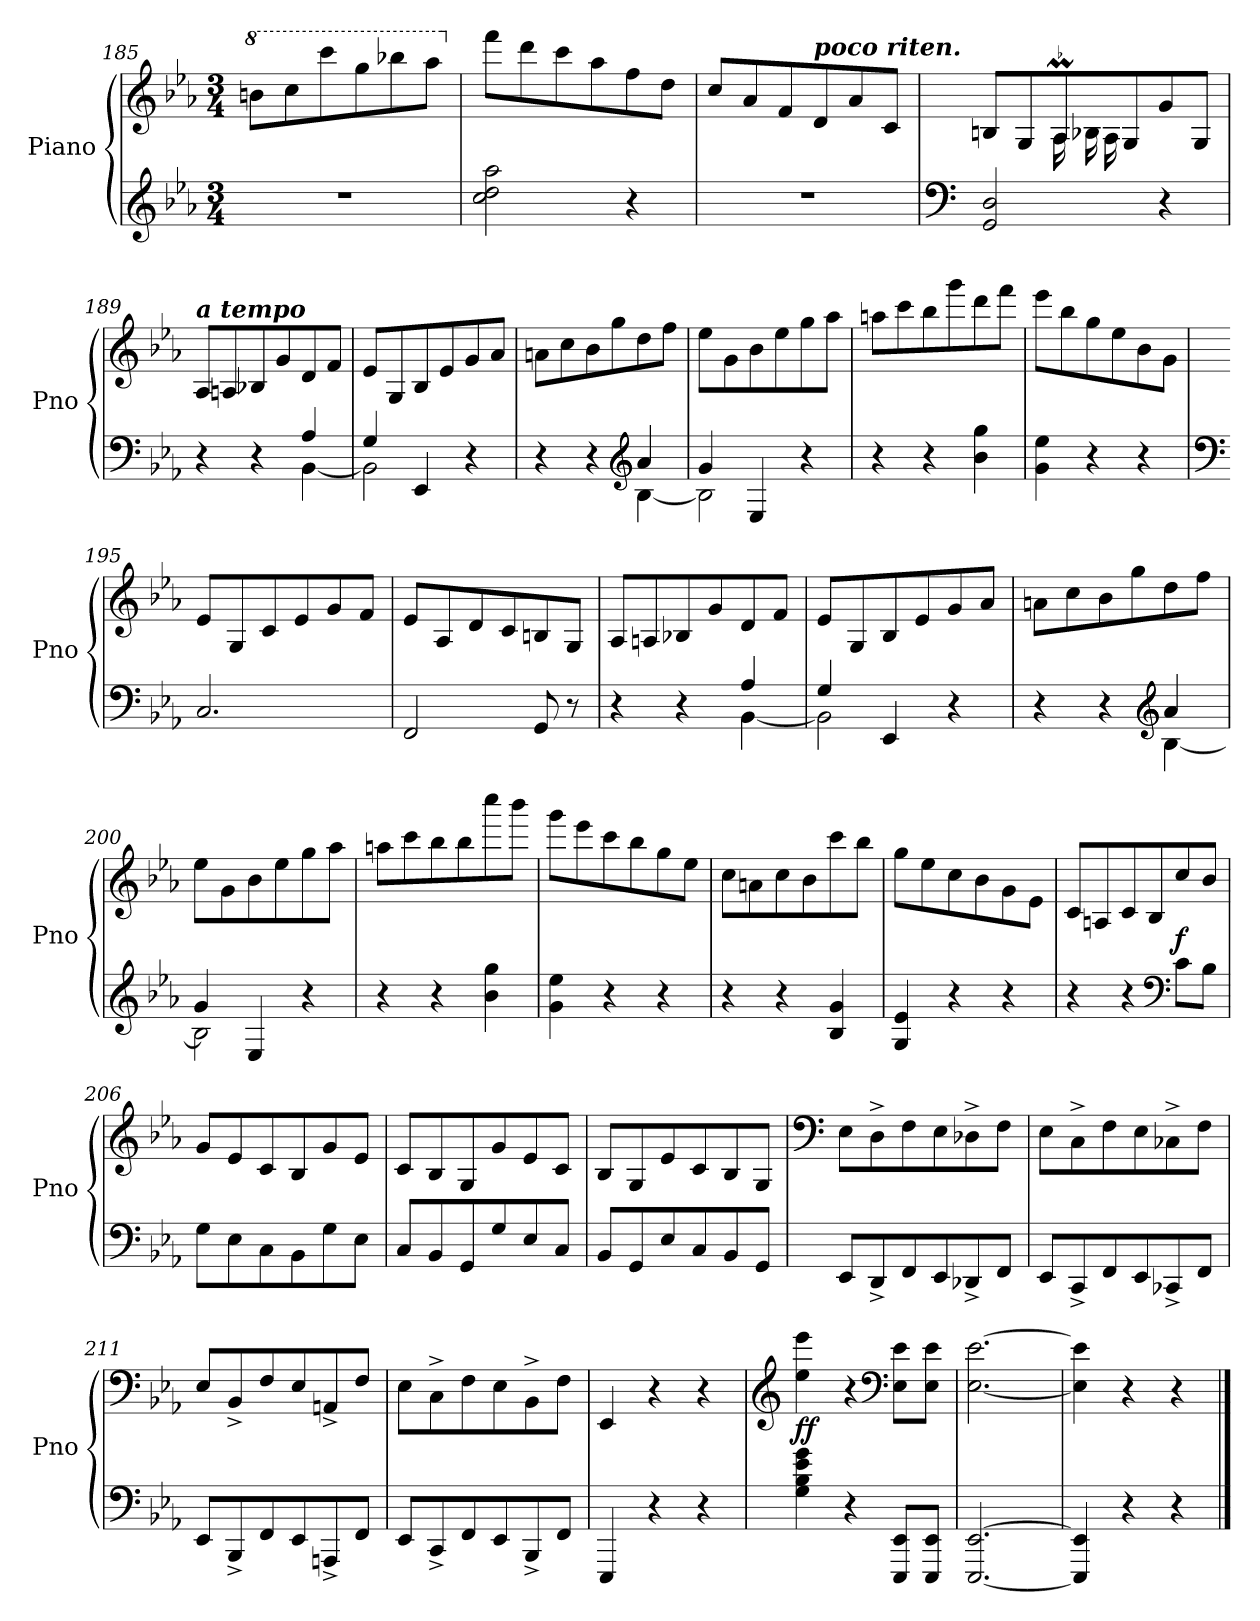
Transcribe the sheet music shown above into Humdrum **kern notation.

**kern	**kern	**dynam
*part1	*part1	*part1
*staff2	*staff1	*staff1/2
*I"Piano	*	*
*I'Pno	*	*
*clefG2	*clefG2	*
*k[b-e-a-]	*k[b-e-a-]	*
*M3/4	*M3/4	*
*	*8va	*
=185	=185	=185
2.r	8bbn\L	.
.	8ccc\	.
.	8cccc\	.
.	8ggg\	.
.	8bbb-X\	.
.	8aaa-\J	.
=186	=186	=186
*	*X8va	*
2cc\ 2dd\ 2aa-\	8fff\L	.
.	8ddd\	.
.	8ccc\	.
.	8aa-\	.
4r	8ff\	.
.	8dd\J	.
=187	=187	=187
2.r	8cc/L	.
.	8a-/	.
.	8f/	.
!	!LO:TX:a:Bi:t=poco riten.	!
.	8d/	.
.	8a-/	.
.	8c/J	.
=188	=188	=188
*clefF4	*	*
*	*^	*
2GG/ 2D/	8Bn/L	4ryy	.
.	8G/	.	.
*	*	*Xtuplet	*
.	8A-M/	24A-	.
.	.	24B-X	.
.	.	24A-	.
.	8G/	4.ryy	.
4r	8g/	.	.
.	8G/J	.	.
*	*v	*v	*
!!LO:LB:g=z
=189	=189	=189
*^	*	*
!	!	!LO:TX:a:Bi:t=a tempo	!
4r	2ryy	8A-/L	.
.	.	8An/	.
4r	.	8B-X/	.
.	.	8g/	.
4A-/	[4BB-\	8d/	.
.	.	8f/J	.
=190	=190	=190	=190
4G/	2BB-\]	8e-/L	.
.	.	8G/	.
4EE-/	.	8B-/	.
.	.	8e-/	.
4r	4ryy	8g/	.
.	.	8a-/J	.
=191	=191	=191	=191
4r	2ryy	8an\L	.
.	.	8cc\	.
4r	.	8b-\	.
.	.	8gg\	.
*clefG2	*	*	*
4a-/	[4B-\	8dd\	.
.	.	8ff\J	.
=192	=192	=192	=192
4g/	2B-\]	8ee-\L	.
.	.	8g\	.
4E-/	.	8b-\	.
.	.	8ee-\	.
4r	4ryy	8gg\	.
.	.	8aa-\J	.
*v	*v	*	*
=193	=193	=193
4r	8aan\L	.
.	8ccc\	.
4r	8bb-\	.
.	8ggg\	.
4b-\ 4gg\	8ddd\	.
.	8fff\J	.
=194	=194	=194
4g\ 4ee-\	8eee-\L	.
.	8bb-\	.
4r	8gg\	.
.	8ee-\	.
4r	8b-\	.
.	8g\J	.
!!LO:LB:g=z
=195	=195	=195
*clefF4	*	*
2.C/	8e-/L	.
.	8G/	.
.	8c/	.
.	8e-/	.
.	8g/	.
.	8f/J	.
=196	=196	=196
2FF/	8e-/L	.
.	8A-/	.
.	8d/	.
.	8c/	.
8GG/	8Bn/	.
8r	8G/J	.
=197	=197	=197
*^	*	*
4r	2ryy	8A-/L	.
.	.	8An/	.
4r	.	8B-X/	.
.	.	8g/	.
4A-/	[4BB-\	8d/	.
.	.	8f/J	.
=198	=198	=198	=198
4G/	2BB-\]	8e-/L	.
.	.	8G/	.
4EE-/	.	8B-/	.
.	.	8e-/	.
4r	4ryy	8g/	.
.	.	8a-/J	.
=199	=199	=199	=199
4r	2ryy	8an\L	.
.	.	8cc\	.
4r	.	8b-\	.
.	.	8gg\	.
*clefG2	*	*	*
4a-/	[4B-\	8dd\	.
.	.	8ff\J	.
=200	=200	=200	=200
4g/	2B-\]	8ee-\L	.
.	.	8g\	.
4E-/	.	8b-\	.
.	.	8ee-\	.
4r	4ryy	8gg\	.
.	.	8aa-\J	.
*v	*v	*	*
!!LO:LB:g=z
=201	=201	=201
4r	8aan\L	.
.	8ccc\	.
4r	8bb-\	.
.	8bb-\	.
4b-\ 4gg\	8cccc\	.
.	8bbb-\J	.
=202	=202	=202
4g\ 4ee-\	8ggg\L	.
.	8eee-\	.
4r	8ccc\	.
.	8bb-\	.
4r	8gg\	.
.	8ee-\J	.
=203	=203	=203
!	!	!LO:DY:b
4r	8cc\L	other-dynamics
.	8an\	.
4r	8cc\	.
.	8b-\	.
4B-/ 4g/	8ccc\	.
.	8bb-\J	.
=204	=204	=204
4G/ 4e-/	8gg\L	.
.	8ee-\	.
4r	8cc\	.
.	8b-\	.
4r	8g\	.
.	8e-\J	.
=205	=205	=205
4r	8c/L	.
.	8An/	.
4r	8c/	.
.	8B-/	.
*clefF4	*	*
!	!	!LO:DY:b
8c\L	8cc/	f
8B-\J	8b-/J	.
=206	=206	=206
8G\L	8g/L	.
8E-\	8e-/	.
8C\	8c/	.
8BB-\	8B-/	.
8G\	8g/	.
8E-\J	8e-/J	.
!!LO:LB:g=z
=207	=207	=207
8C/L	8c/L	.
8BB-/	8B-/	.
8GG/	8G/	.
8G/	8g/	.
8E-/	8e-/	.
8C/J	8c/J	.
=208	=208	=208
8BB-/L	8B-/L	.
8GG/	8G/	.
8E-/	8e-/	.
8C/	8c/	.
8BB-/	8B-/	.
8GG/J	8G/J	.
=209	=209	=209
*	*clefF4	*
8EE-/L	8E-\L	.
8DD^/	8D^\	.
8FF/	8F\	.
8EE-/	8E-\	.
8DD-X^/	8D-X^\	.
8FF/J	8F\J	.
=210	=210	=210
8EE-/L	8E-\L	.
8CC^/	8C^\	.
8FF/	8F\	.
8EE-/	8E-\	.
8CC-X^/	8C-X^\	.
8FF/J	8F\J	.
=211	=211	=211
8EE-/L	8E-/L	.
8BBB-^/	8BB-^/	.
8FF/	8F/	.
8EE-/	8E-/	.
8AAAn^/	8AAn^/	.
8FF/J	8F/J	.
=212	=212	=212
8EE-/L	8E-\L	.
8CC^/	8C^\	.
8FF/	8F\	.
8EE-/	8E-\	.
8BBB-^/	8BB-^\	.
8FF/J	8F\J	.
!!LO:LB:g=z
=213	=213	=213
4EEE-/	4EE-/	.
4r	4r	.
4r	4r	.
=214	=214	=214
*	*clefG2	*
!	!	!LO:DY:b
4G\ 4B-\ 4e-\ 4g\	4ee-\ 4eee-\	ff
4r	4r	.
*	*clefF4	*
8EEE-/ 8EE-/L	8E-\ 8e-\L	.
8EEE-/ 8EE-/J	8E-\ 8e-\J	.
=215	=215	=215
[2.EEE-/ [2.EE-/	[2.E-\ [2.e-\	.
=216	=216	=216
4EEE-/] 4EE-/]	4E-\] 4e-\]	.
4r	4r	.
4r	4r	.
==	==	==
*-	*-	*-
